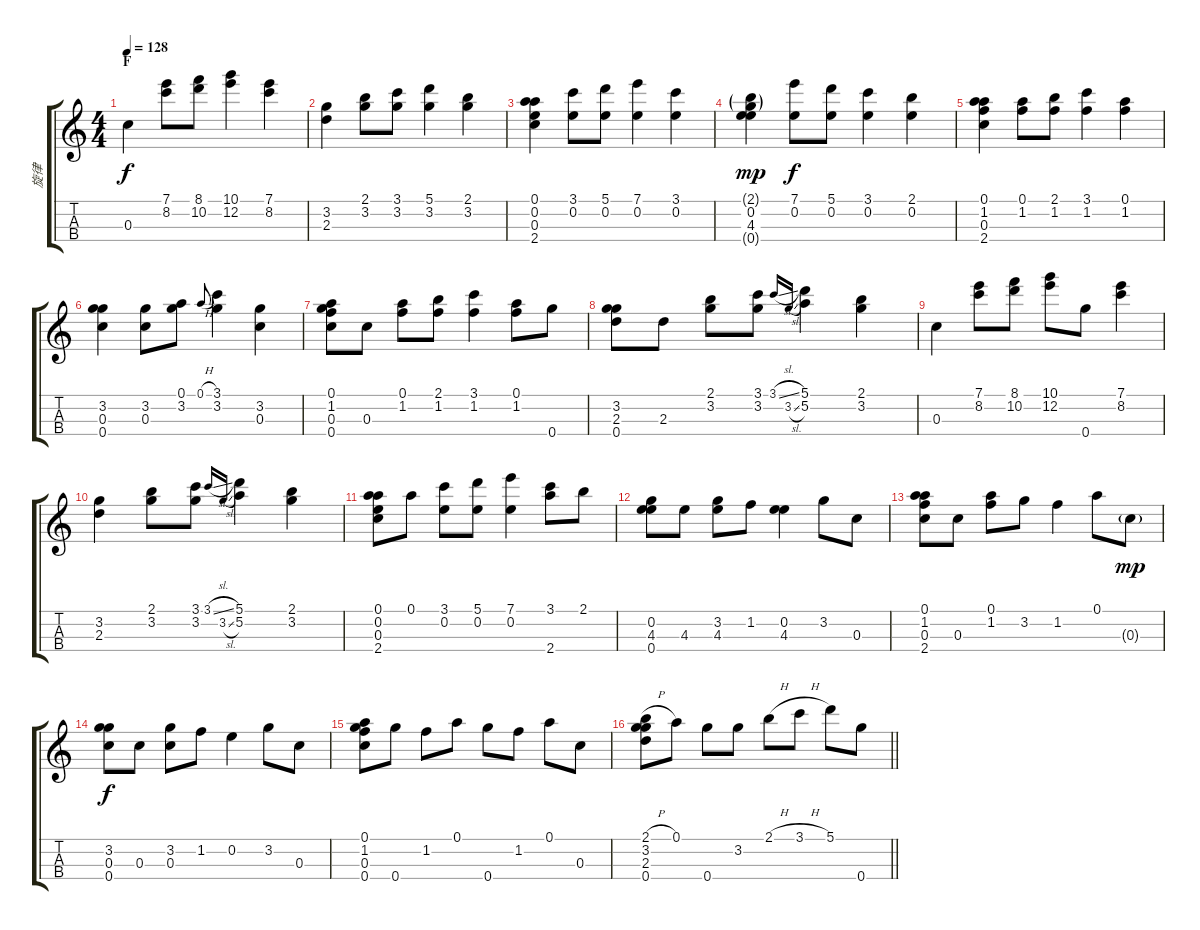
\track ("旋律" "旋律") {instrument acousticguitarnylon}
\staff {score tabs}
\tuning (A4 E4 C4 G4) {hide}
\ts (4 4)
\section ("" "F")
\tempo 128
\clef g2
\ks c
0.3.4{dy f} (7.1 8.2).8 (8.1 10.2).8 (10.1 12.2).4 (7.1 8.2).4 |
(3.2 2.3).4 (2.1 3.2).8 (3.1 3.2).8 (5.1 3.2).4 (2.1 3.2).4 |
(0.1 0.2 0.3 2.4).4 (3.1 0.2).8 (5.1 0.2).8 (7.1 0.2).4 (3.1 0.2).4 |
(2.1{g} 0.2 4.3 0.4{g}).4{dy mp} (7.1 0.2).8{dy f} (5.1 0.2).8 (3.1 0.2).4 (2.1 0.2).4 |
(0.1 1.2 0.3 2.4).4 (0.1 1.2).8 (2.1 1.2).8 (3.1 1.2).4 (0.1 1.2).4 |
(3.2 0.3 0.4).4 (3.2 0.3).8 (0.1 3.2).8 0.1{h}.8{gr onbeat} (3.1 3.2).4 (3.2 0.3).4 |
(0.1 1.2 0.3 0.4).8 0.3.8 (0.1 1.2).8 (2.1 1.2).8 (3.1 1.2).4 (0.1 1.2).8 0.4.8 |
(3.2 2.3 0.4).8 2.3.8 (2.1 3.2).8 (3.1 3.2).8 3.1{sl}.16{gr onbeat} 3.2{sl}.16{gr onbeat} (5.1 5.2).4 (2.1 3.2).4 |
0.3.4 (7.1 8.2).8 (8.1 10.2).8 (10.1 12.2).8 0.4.8 (7.1 8.2).4 |
(3.2 2.3).4 (2.1 3.2).8 (3.1 3.2).8 3.1{sl}.16{gr onbeat} 3.2{sl}.16{gr onbeat} (5.1 5.2).4 (2.1 3.2).4 |
(0.1 0.2 0.3 2.4).8 0.1.8 (3.1 0.2).8 (5.1 0.2).8 (7.1 0.2).4 (3.1 2.4).8 2.1.8 |
(0.2 4.3 0.4).8 4.3.8 (3.2 4.3).8 1.2.8 (0.2 4.3).4 3.2.8 0.3.8 |
(0.1 1.2 0.3 2.4).8 0.3.8 (0.1 1.2).8 3.2.8 1.2.4 0.1.8 0.3{g}.8{dy mp} |
(3.2 0.3 0.4).8{dy f} 0.3.8 (3.2 0.3).8 1.2.8 0.2.4 3.2.8 0.3.8 |
(0.1 1.2 0.3 0.4).8 0.4.8 1.2.8 0.1.8 0.4.8 1.2.8 0.1.8 0.3.8 |
\barLineRight lightlight
(2.1{h} 3.2 2.3 0.4).8 0.1.8 0.4.8 3.2.8 2.1{h}.8 3.1{h}.8 5.1.8 0.4.8
